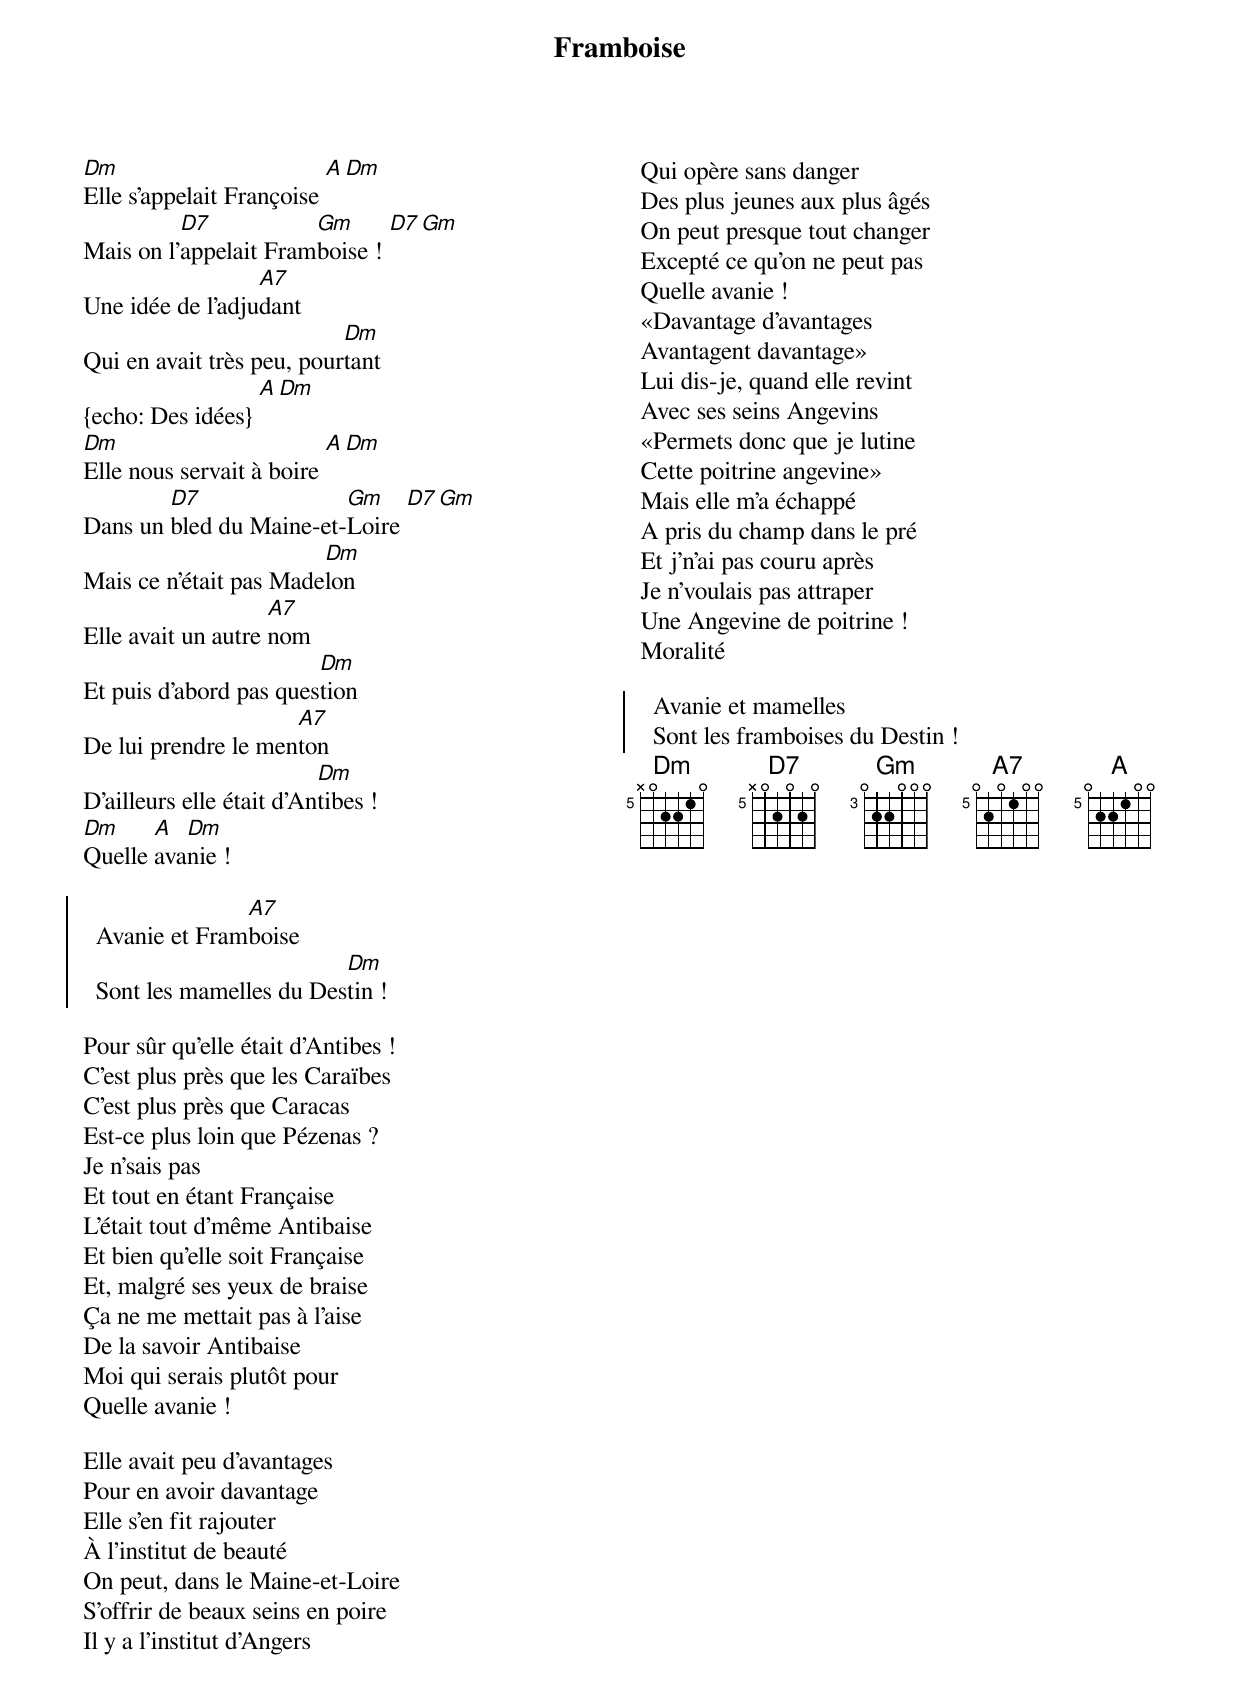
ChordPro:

{title: Framboise}
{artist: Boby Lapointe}
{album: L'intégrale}
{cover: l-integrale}
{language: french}
{columns: 2}
{define: Dm base-fret 5 frets X 0 2 2 1 0}
{define: A base-fret 5 frets 0 2 2 1 0 0}
{define: D7 base-fret 5 frets X 0 2 0 2 0}
{define: Gm base-fret 3 frets 0 2 2 0 0 0}
{define: A7 base-fret 5 frets 0 2 0 1 0 0}

[Dm]Elle s'appelait Françoise [A Dm]
Mais on l'[D7]appelait Fram[Gm]boise ! [D7 Gm]
Une idée de l'adju[A7]dant
Qui en avait très peu, pour[Dm]tant
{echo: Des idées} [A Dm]
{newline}
[Dm]Elle nous servait à boire [A Dm]
Dans un [D7]bled du Maine-et-[Gm]Loire [D7 Gm]
Mais ce n'était pas Made[Dm]lon
Elle avait un autre [A7]nom
Et puis d'abord pas ques[Dm]tion
De lui prendre le men[A7]ton
D'ailleurs elle était d'An[Dm]tibes !
[Dm]Quelle [A]ava[Dm]nie !

{start_of_chorus}
  Avanie et Fram[A7]boise
  Sont les mamelles du Des[Dm]tin !
{end_of_chorus}

Pour sûr qu'elle était d'Antibes !
C'est plus près que les Caraïbes
C'est plus près que Caracas
Est-ce plus loin que Pézenas ?
Je n'sais pas
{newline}
Et tout en étant Française
L'était tout d'même Antibaise
Et bien qu'elle soit Française
Et, malgré ses yeux de braise
Ça ne me mettait pas à l'aise
De la savoir Antibaise
Moi qui serais plutôt pour
Quelle avanie !

Elle avait peu d'avantages
Pour en avoir davantage
Elle s'en fit rajouter
À l'institut de beauté
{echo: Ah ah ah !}
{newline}
On peut, dans le Maine-et-Loire
S'offrir de beaux seins en poire
Il y a l'institut d'Angers
Qui opère sans danger
Des plus jeunes aux plus âgés
On peut presque tout changer
Excepté ce qu'on ne peut pas
Quelle avanie !
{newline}
«Davantage d'avantages
Avantagent davantage»
Lui dis-je, quand elle revint
Avec ses seins Angevins
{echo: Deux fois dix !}
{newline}
«Permets donc que je lutine
Cette poitrine angevine»
Mais elle m'a échappé
A pris du champ dans le pré
Et j'n'ai pas couru après
Je n'voulais pas attraper
Une Angevine de poitrine !
Moralité

{start_of_chorus}
  Avanie et mamelles
  Sont les framboises du Destin !
{end_of_chorus}
